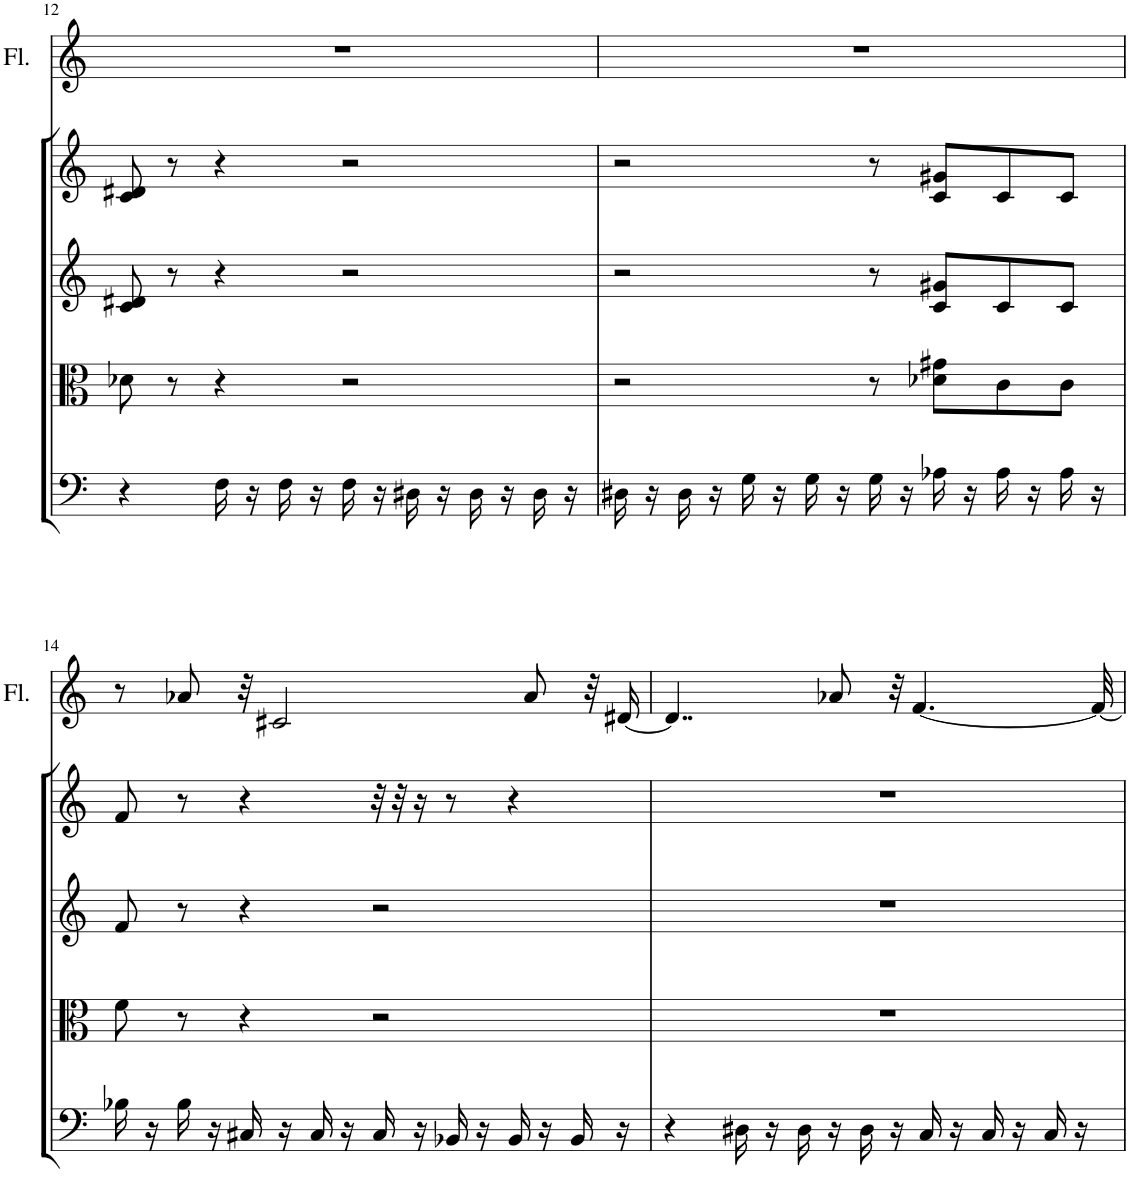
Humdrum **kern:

**kern	**kern	**kern	**kern	**kern
*part5	*part4	*part3	*part2	*part1
*staff5	*staff4	*staff3	*staff2	*staff1
*I"Violoncello	*I"Viola	*I"Violin II	*I"Violin I	*I"Flute
*I'Vc	*I'Vla	*I'Vln	*I'Vln	*I'Fl.
!!LO:PB:g=z
*clefF4	*clefC3	*clefG2	*clefG2	*clefG2
*k[]	*k[]	*k[]	*k[]	*k[]
*M4/4	*M4/4	*M4/4	*M4/4	*M4/4
=12	=12	=12	=12	=12
4r	8d-X\	8c/ 8d#X/	8c/ 8d#X/	1r
.	8r	8r	8r	.
16F\	4r	4r	4r	.
16r	.	.	.	.
16F\	.	.	.	.
16r	.	.	.	.
16F\	2r	2r	2r	.
16r	.	.	.	.
16D#X\	.	.	.	.
16r	.	.	.	.
16D#\	.	.	.	.
16r	.	.	.	.
16D#\	.	.	.	.
16r	.	.	.	.
=13	=13	=13	=13	=13
16D#X\	2r	2r	2r	1r
16r	.	.	.	.
16D#\	.	.	.	.
16r	.	.	.	.
16G\	.	.	.	.
16r	.	.	.	.
16G\	.	.	.	.
16r	.	.	.	.
16G\	8r	8r	8r	.
16r	.	.	.	.
16A-X\	8d-X\ 8g#X\L	8c/ 8g#X/L	8c/ 8g#X/L	.
16r	.	.	.	.
16A-\	8c\	8c/	8c/	.
16r	.	.	.	.
16A-\	8c\J	8c/J	8c/J	.
16r	.	.	.	.
!!LO:LB:g=z
=14	=14	=14	=14	=14
16B-X\	8f\	8f/	8f/	8r
16r	.	.	.	.
16B-\	8r	8r	8r	8a-X/
16r	.	.	.	.
16C#X/	4r	4r	4r	32r
.	.	.	.	2c#X/
16r	.	.	.	.
16C#/	.	.	.	.
16r	.	.	.	.
16C#/	2r	2r	32r	.
.	.	.	32r	.
16r	.	.	16r	.
16BB-X/	.	.	8r	.
16r	.	.	.	.
16BB-/	.	.	4r	.
.	.	.	.	8a-/
16r	.	.	.	.
16BB-/	.	.	.	.
.	.	.	.	32r
16r	.	.	.	[16d#X/
=15	=15	=15	=15	=15
4r	1r	1r	1r	4..d#/]
16D#X\	.	.	.	.
16r	.	.	.	.
16D#\	.	.	.	.
16r	.	.	.	8a-X/
16D#\	.	.	.	.
16r	.	.	.	32r
.	.	.	.	[4.f/
16C/	.	.	.	.
16r	.	.	.	.
16C/	.	.	.	.
16r	.	.	.	.
16C/	.	.	.	.
16r	.	.	.	.
.	.	.	.	32f/_
=	=	=	=	=
*-	*-	*-	*-	*-
